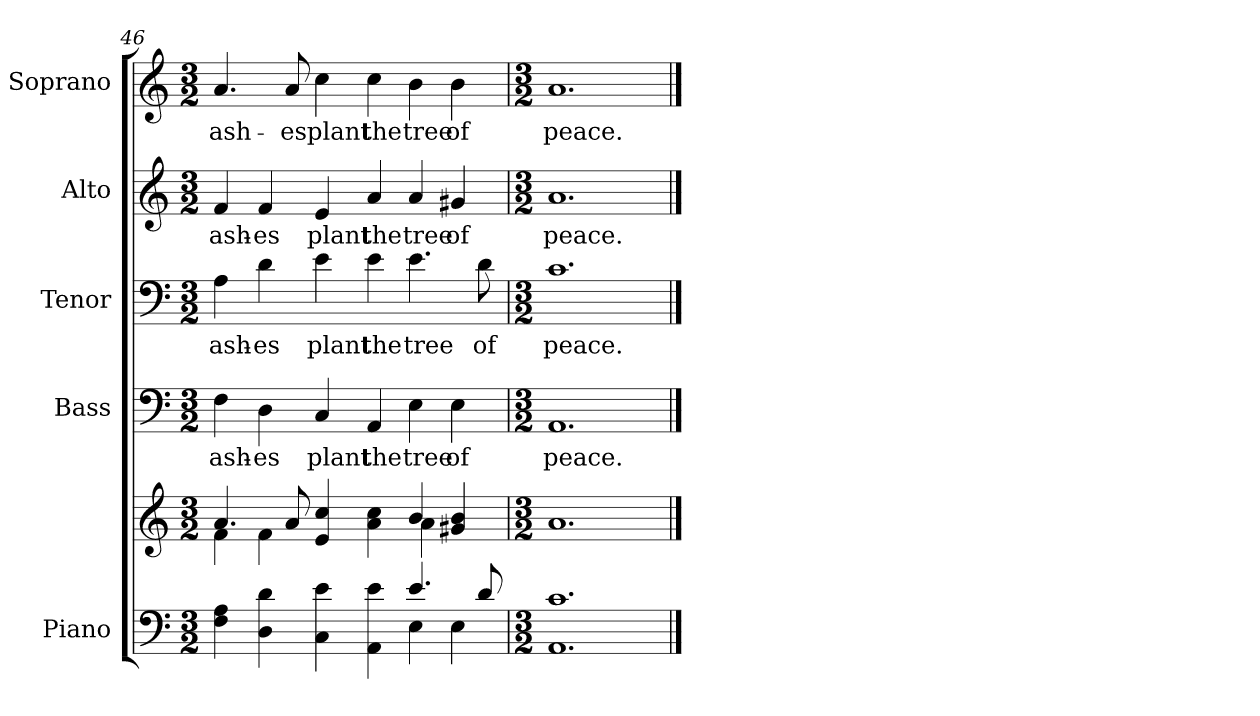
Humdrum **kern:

**kern	**kern	**kern	**text	**kern	**text	**kern	**text	**kern	**text
*part5	*part5	*part4	*part4	*part3	*part3	*part2	*part2	*part1	*part1
*staff6	*staff5	*staff4	*staff4	*staff3	*staff3	*staff2	*staff2	*staff1	*staff1
*I"Piano	*	*I"Bass	*	*I"Tenor	*	*I"Alto	*	*I"Soprano	*
*I'Pno.	*	*I'B.	*	*I'T.	*	*I'A.	*	*I'S.	*
*clefF4	*clefG2	*clefF4	*	*clefF4	*	*clefG2	*	*clefG2	*
*k[]	*k[]	*k[]	*	*k[]	*	*k[]	*	*k[]	*
*C:	*C:	*C:	*	*C:	*	*C:	*	*C:	*
*M3/2	*M3/2	*M3/2	*	*M3/2	*	*M3/2	*	*M3/2	*
=46	=46	=46	=46	=46	=46	=46	=46	=46	=46
*^	*^	*	*	*	*	*	*	*	*
!	!	!	!	!	!LO:LY:b:color=#000000	!	!	!	!	!	!
!	!	!	!	!	!	!	!LO:LY:b:color=#000000	!	!	!	!
!	!	!	!	!	!	!	!	!	!LO:LY:b:color=#000000	!	!
!	!	!	!	!	!	!	!	!	!	!	!LO:LY:b:color=#000000
4Fi\ 4Ai	1ryy	4.ai/	4fi\	4Fi\	ash-	4Ai\	ash-	4fi/	ash-	4.ai/	ash-
!	!	!	!	!	!LO:LY:b:color=#000000	!	!	!	!	!	!
!	!	!	!	!	!	!	!LO:LY:b:color=#000000	!	!	!	!
!	!	!	!	!	!	!	!	!	!LO:LY:b:color=#000000	!	!
4Di\ 4di	.	.	4fi\	4Di\	-es	4di\	-es	4fi/	-es	.	.
!	!	!	!	!	!	!	!	!	!	!	!LO:LY:b:color=#000000
.	.	8ai/	.	.	.	.	.	.	.	8ai/	-es
!	!	!	!	!	!LO:LY:b:color=#000000	!	!	!	!	!	!
!	!	!	!	!	!	!	!LO:LY:b:color=#000000	!	!	!	!
!	!	!	!	!	!	!	!	!	!LO:LY:b:color=#000000	!	!
!	!	!	!	!	!	!	!	!	!	!	!LO:LY:b:color=#000000
4Ci\ 4ei	.	4ei/ 4cci	2ryy	4Ci/	plant	4ei\	plant	4ei/	plant	4cci\	plant
!	!	!	!	!	!LO:LY:b:color=#000000	!	!	!	!	!	!
!	!	!	!	!	!	!	!LO:LY:b:color=#000000	!	!	!	!
!	!	!	!	!	!	!	!	!	!LO:LY:b:color=#000000	!	!
!	!	!	!	!	!	!	!	!	!	!	!LO:LY:b:color=#000000
4AAi\ 4ei	.	4ai\ 4cci	.	4AAi/	the	4ei\	the	4ai/	the	4cci\	the
!	!	!	!	!	!LO:LY:b:color=#000000	!	!	!	!	!	!
!	!	!	!	!	!	!	!LO:LY:b:color=#000000	!	!	!	!
!	!	!	!	!	!	!	!	!	!LO:LY:b:color=#000000	!	!
!	!	!	!	!	!	!	!	!	!	!	!LO:LY:b:color=#000000
4.ei/	4Ei\	4bi/	4ai\	4Ei\	tree	4.ei\	tree	4ai/	tree	4bi\	tree
!	!	!	!	!	!LO:LY:b:color=#000000	!	!	!	!	!	!
!	!	!	!	!	!	!	!	!	!LO:LY:b:color=#000000	!	!
!	!	!	!	!	!	!	!	!	!	!	!LO:LY:b:color=#000000
.	4Ei\	4g#Xi/ 4bi	4ryy	4Ei\	of	.	.	4g#Xi/	of	4bi\	of
!	!	!	!	!	!	!	!LO:LY:b:color=#000000	!	!	!	!
8di/	.	.	.	.	.	8di\	of	.	.	.	.
*v	*v	*	*	*	*	*	*	*	*	*	*
*	*v	*v	*	*	*	*	*	*	*	*
!!LO:PB:g=z
=47	=47	=47	=47	=47	=47	=47	=47	=47	=47
*M3/2	*M3/2	*M3/2	*	*M3/2	*	*M3/2	*	*M3/2	*
!	!	!	!LO:LY:b:color=#000000	!	!	!	!	!	!
!	!	!	!	!	!LO:LY:b:color=#000000	!	!	!	!
!	!	!	!	!	!	!	!LO:LY:b:color=#000000	!	!
!	!	!	!	!	!	!	!	!	!LO:LY:b:color=#000000
1.AAi 1.ci	1.ai	1.AAi	peace.	1.ci	peace.	1.ai	peace.	1.ai	peace.
==	==	==	==	==	==	==	==	==	==
*-	*-	*-	*-	*-	*-	*-	*-	*-	*-
